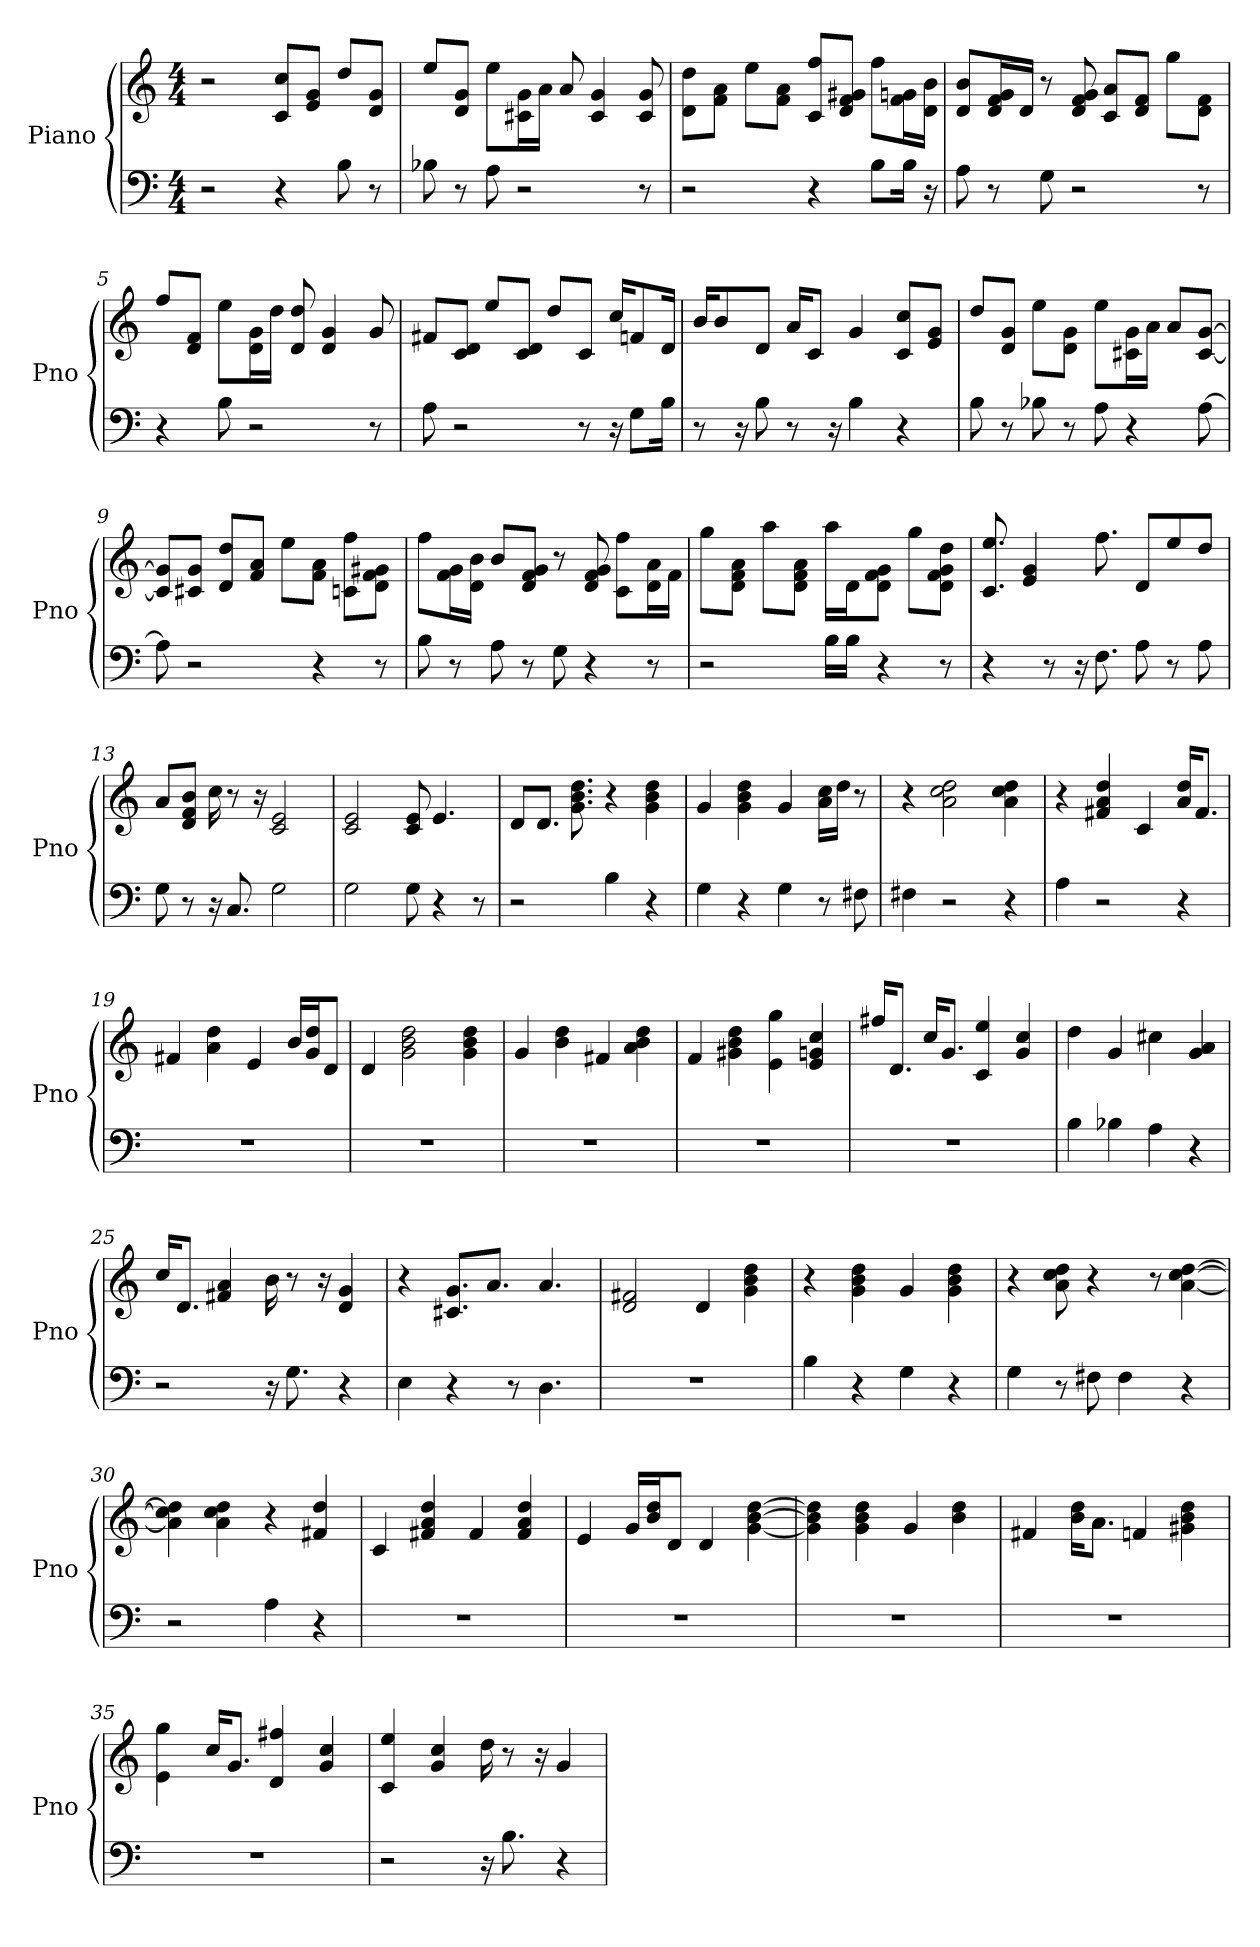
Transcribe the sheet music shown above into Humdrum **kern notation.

**kern	**kern
*part1	*part1
*staff2	*staff1
*I"Piano	*
*I'Pno	*
*clefF4	*clefG2
*k[]	*k[]
*C:	*C:
*M4/4	*M4/4
*MM72	*MM72
=1	=1
2r	2r
4r	8cc/ 8c/L
.	8g/ 8e/J
8B	8dd/L
8r	8g/ 8d/J
=2	=2
8B-	8ee/L
8r	8g/ 8d/J
8A	8ee\L
2r	16c#\ 16g\L
.	16a\JJ
.	8a
.	4c# 4g
8r	8c# 8g
=3	=3
2r	8dd\ 8d\L
.	8f\ 8a\J
.	8ee\L
.	8f\ 8a\J
4r	8ff/ 8c/L
.	8f/ 8g#/ 8d/J
8B\L	8ff\L
16B\Jk	16f\ 16g\L
16r	16d\ 16b\JJ
=4	=4
8A	8b/ 8d/L
8r	16g/ 16d/ 16f/L
.	16d/JJ
8G	8r
2r	8d 8g 8f
.	8c/ 8a/L
.	8d/ 8f/J
.	8gg\L
8r	8d\ 8f\J
=5	=5
4r	8ff/L
.	8f/ 8d/J
8B	8ee\L
2r	16d\ 16g\L
.	16dd\JJ
.	8d 8dd
.	4g 4d
8r	8g
=6	=6
8A	8f#/L
2r	8c/ 8d/J
.	8ee/L
.	8d/ 8c/J
.	8dd/L
8r	8c/J
16r	16cc/KL
8G\L	8f/
16B\Jk	16d/Jk
=7	=7
8r	16b/KL
.	8b/
16r	.
8B	8d/J
8r	16a/KL
.	8c/J
16r	.
4B	4g
4r	8cc/ 8c/L
.	8g/ 8e/J
=8	=8
8B	8dd/L
8r	8g/ 8d/J
8B-	8ee\L
8r	8d\ 8g\J
8A	8ee\L
4r	16g\ 16c#\L
.	16a\JJ
.	8a/L
[8A	[8g/ [8c#/J
=9	=9
8A]	8g]/ 8c#]/L
2r	8g/ 8c#/J
.	8dd/ 8d/L
.	8a/ 8f/J
.	8ee\L
4r	8a\ 8f\J
.	8ff\ 8c\L
8r	8f\ 8d\ 8g#\J
=10	=10
8B	8ff\L
8r	16g\ 16f\L
.	16d\ 16b\JJ
8A	8b/L
8r	8g/ 8f/ 8d/J
8G	8r
4r	8g 8d 8f
.	8ff\ 8c\L
8r	16a\ 16d\L
.	16f\JJ
=11	=11
2r	8gg\L
.	8a\ 8f\ 8d\J
.	8aa\L
.	8a\ 8d\ 8f\J
16B\LL	16aa\LL
16B\JJ	16d\J
4r	8f\ 8d\ 8g\J
.	8gg\L
8r	8dd\ 8f\ 8d\ 8g\J
=12	=12
4r	8.ee 8.c
.	4e 4g
8r	.
16r	.
8.F	8.ff
8A	8d/L
8r	8ee/
8A	8dd/J
=13	=13
8G	8a/L
8r	8d/ 8b/ 8f/J
16r	16cc
8.C	8r
.	16r
2G	2c 2e
=14	=14
2G	2c 2e
8G	8e 8c
4r	4.e
8r	.
=15	=15
2r	8d/L
.	8.d/J
.	8.g 8.b 8.dd
4B	4r
4r	4g 4b 4dd
=16	=16
4G	4g
4r	4dd 4g 4b
4G	4g
8r	16cc\ 16a\LL
.	16dd\JJ
8F#	8r
=17	=17
4F#	4r
2r	2dd 2cc 2a
4r	4dd 4cc 4a
=18	=18
4A	4r
2r	4dd 4f# 4a
.	4c
4r	16dd/ 16a/KL
.	8.f#/J
=19	=19
1r	4f#
.	4a 4dd
.	4e
.	16b/LL
.	16dd/ 16g/J
.	8d/J
=20	=20
1r	4d
.	2b 2g 2dd
.	4g 4dd 4b
=21	=21
1r	4g
.	4b 4dd
.	4f#
.	4b 4dd 4a
=22	=22
1r	4f
.	4dd 4g# 4b
.	4e 4gg
.	4cc 4e 4g
=23	=23
1r	16ff#/KL
.	8.d/J
.	16cc/KL
.	8.g/J
.	4ee 4c
.	4g 4cc
=24	=24
4B	4dd
4B-	4g
4A	4cc#
4r	4g 4a
=25	=25
2r	16cc/KL
.	8.d/J
.	4f# 4a
16r	16b
8.G	8r
.	16r
4r	4g 4d
=26	=26
4E	4r
4r	8.c#/ 8.g/L
.	8.a/J
8r	.
4.D	4.a
=27	=27
1r	2f# 2d
.	4d
.	4b 4g 4dd
=28	=28
4B	4r
4r	4g 4b 4dd
4G	4g
4r	4g 4b 4dd
=29	=29
4G	4r
8r	8a 8cc 8dd
8F#	4r
4F#	.
.	8r
4r	[4a [4cc [4dd
=30	=30
2r	4a] 4cc] 4dd]
.	4dd 4a 4cc
4A	4r
4r	4dd 4f#
=31	=31
1r	4c
.	4dd 4a 4f#
.	4f#
.	4dd 4a 4f#
=32	=32
1r	4e
.	16g/LL
.	16dd/ 16b/J
.	8d/J
.	4d
.	[4b [4g [4dd
=33	=33
1r	4b] 4g] 4dd]
.	4b 4g 4dd
.	4g
.	4b 4dd
=34	=34
1r	4f#
.	16dd\ 16b\KL
.	8.a\J
.	4f
.	4g# 4b 4dd
=35	=35
1r	4gg 4e
.	16cc/KL
.	8.g/J
.	4ff# 4d
.	4cc 4g
=36	=36
2r	4c 4ee
.	4cc 4g
16r	16dd
8.B	8r
.	16r
4r	4g
=	=
*-	*-
